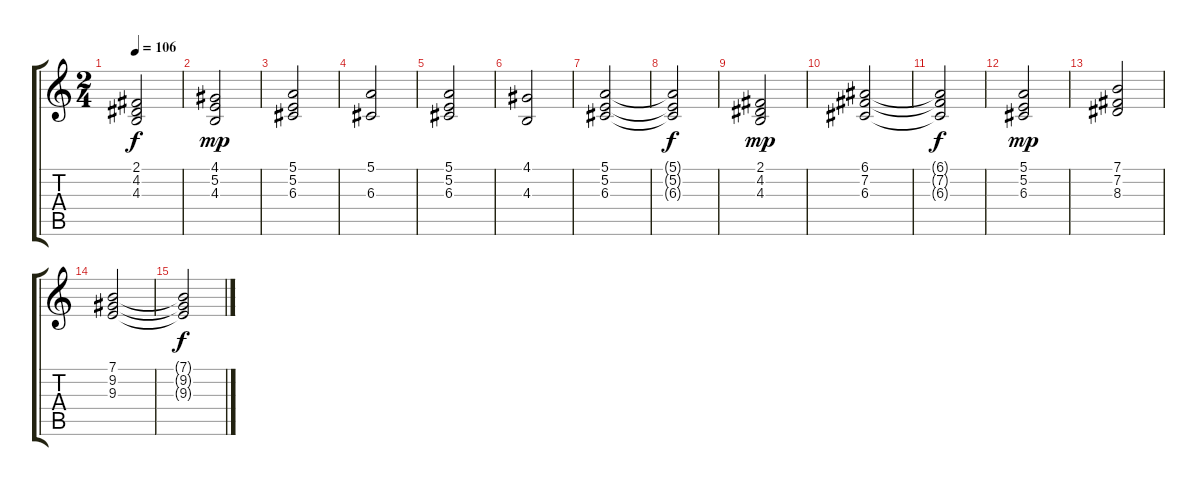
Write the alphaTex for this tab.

\track "" {instrument stringensemble2}
\staff {score tabs}
\tuning (E4 B3 G3 D3 A2 E2) {hide}
\ts (2 4)
\tempo 106
\clef g2
\ks c
(2.1{t} 4.2{t} 4.3{t}).2{dy f} |
(4.1 5.2 4.3).2{dy mp} |
(5.1 5.2 6.3).2 |
(5.1 6.3).2 |
(5.1 5.2 6.3).2 |
(4.1 4.3).2 |
(5.1 5.2 6.3).2 |
(5.1{t} 5.2{t} 6.3{t}).2{dy f} |
(2.1 4.2 4.3).2{dy mp} |
(6.1 7.2 6.3).2 |
(6.1{t} 7.2{t} 6.3{t}).2{dy f} |
(5.1 5.2 6.3).2{dy mp} |
(7.1 7.2 8.3).2 |
(7.1 9.2 9.3).2 |
(7.1{t} 9.2{t} 9.3{t}).2{dy f}
